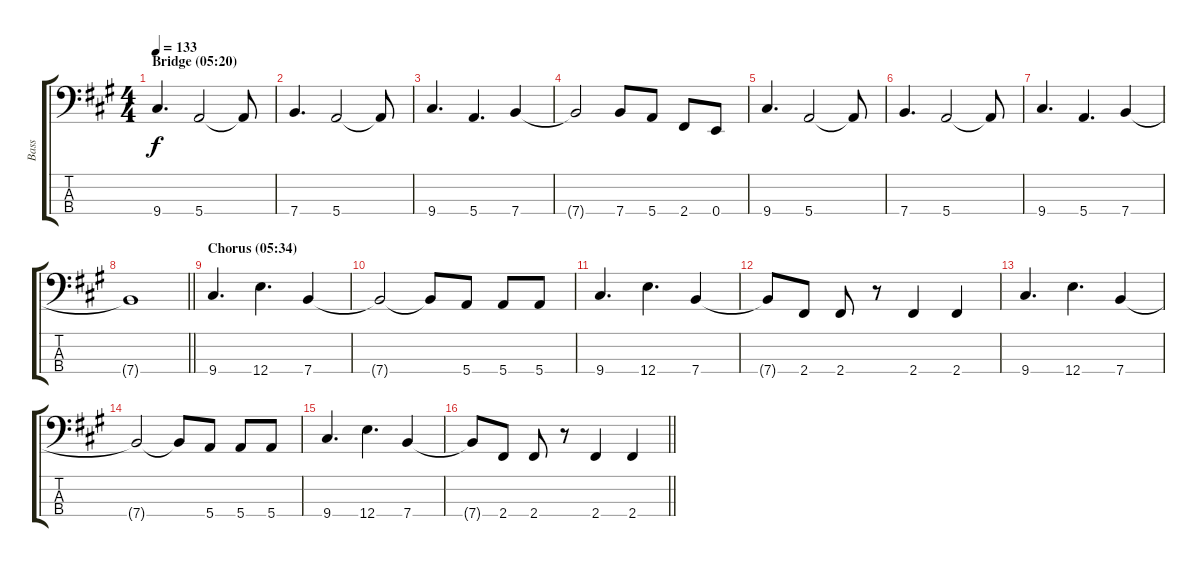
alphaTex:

\track ("Bass" "Bass") {instrument electricbassfinger}
\staff {score tabs}
\tuning (G2 D2 A1 E1) {hide}
\ts (4 4)
\section ("" "Bridge (05:20)")
\tempo 133
\clef f4
\ks a
9.4.4{d dy f} 5.4.2 5.4{t}.8 |
7.4.4{d} 5.4.2 5.4{t}.8 |
9.4.4{d} 5.4.4{d} 7.4.4 |
7.4{t}.2 7.4.8 5.4.8 2.4.8 0.4.8 |
9.4.4{d} 5.4.2 5.4{t}.8 |
7.4.4{d} 5.4.2 5.4{t}.8 |
9.4.4{d} 5.4.4{d} 7.4.4 |
\barLineRight lightlight
7.4{t}.1 |
\section ("" "Chorus (05:34)")
9.4.4{d} 12.4.4{d} 7.4.4 |
7.4{t}.2 7.4{t}.8 5.4.8 5.4.8 5.4.8 |
9.4.4{d} 12.4.4{d} 7.4.4 |
7.4{t}.8 2.4.8 2.4.8 r.8 2.4.4 2.4.4 |
9.4.4{d} 12.4.4{d} 7.4.4 |
7.4{t}.2 7.4{t}.8 5.4.8 5.4.8 5.4.8 |
9.4.4{d} 12.4.4{d} 7.4.4 |
\barLineRight lightlight
7.4{t}.8 2.4.8 2.4.8 r.8 2.4.4 2.4.4
